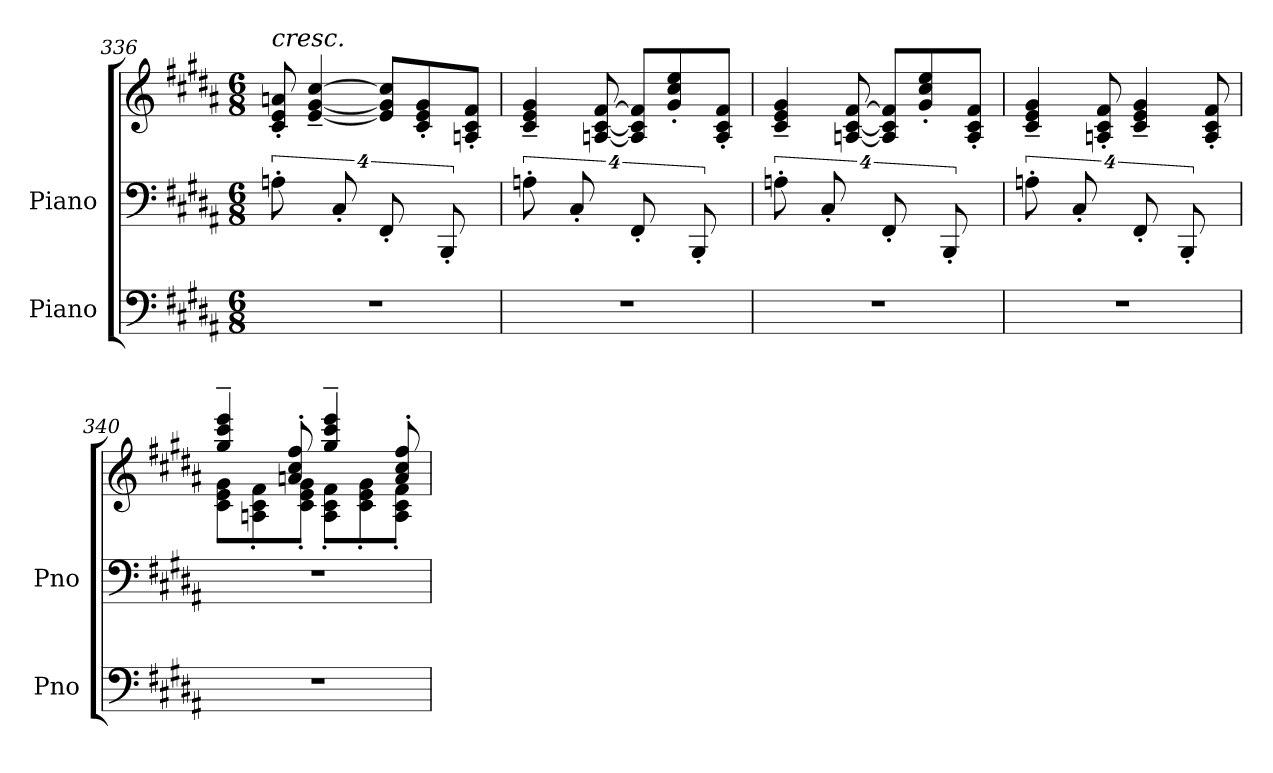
**kern	**kern	**kern
*part2	*part1	*part1
*staff3	*staff2	*staff1
*I"Piano	*I"Piano	*
*I'Pno	*I'Pno	*
*clefF4	*clefF4	*clefG2
*k[f#c#g#d#a#]	*k[f#c#g#d#a#]	*k[f#c#g#d#a#]
*M6/8	*M6/8	*M6/8
=336	=336	=336
!	!	!LO:TX:a:i:t=cresc.
2.r	16%3An'\	8c#/' 8e/' 8an/'
.	.	[4e/~ [4g#/~ [4cc#/~
.	16%3C#'/	.
.	16%3FF#'/	8e/] 8g#/] 8cc#/]L
.	.	8c#/' 8e/' 8g#/'
.	16%3BBB'/	.
.	.	8An/' 8c#/' 8f#/'J
=337	=337	=337
2.r	16%3An'\	4c#/~ 4e/~ 4g#/~
.	16%3C#'/	.
.	.	[8An/ [8c#/ [8f#/
.	16%3FF#'/	8A/] 8c#/] 8f#/]L
.	.	8g#/' 8cc#/' 8ee/'
.	16%3BBB'/	.
.	.	8A/' 8c#/' 8f#/'J
=338	=338	=338
2.r	16%3An'\	4c#/~ 4e/~ 4g#/~
.	16%3C#'/	.
.	.	[8An/ [8c#/ [8f#/
.	16%3FF#'/	8A/] 8c#/] 8f#/]L
.	.	8g#/' 8cc#/' 8ee/'
.	16%3BBB'/	.
.	.	8A/' 8c#/' 8f#/'J
=339	=339	=339
2.r	16%3An'\	4c#/~ 4e/~ 4g#/~
.	16%3C#'/	.
.	.	8An/' 8c#/' 8f#/'
.	16%3FF#'/	4c#/~ 4e/~ 4g#/~
.	16%3BBB'/	.
.	.	8A/' 8c#/' 8f#/'
=340	=340	=340
*	*	*^
2.r	2.r	4gg#/~ 4ccc#/~ 4eee/~	8c#\ 8e\ 8g#\L
.	.	.	8An\' 8c#\' 8f#\'
.	.	8an/' 8cc#/' 8ff#/'	8c#\' 8e\' 8g#\'J
.	.	4gg#/~ 4ccc#/~ 4eee/~	8A\' 8c#\' 8f#\'L
.	.	.	8c#\' 8e\' 8g#\'
.	.	8a/' 8cc#/' 8ff#/'	8A\' 8c#\' 8f#\'J
*	*	*v	*v
=	=	=
*-	*-	*-
